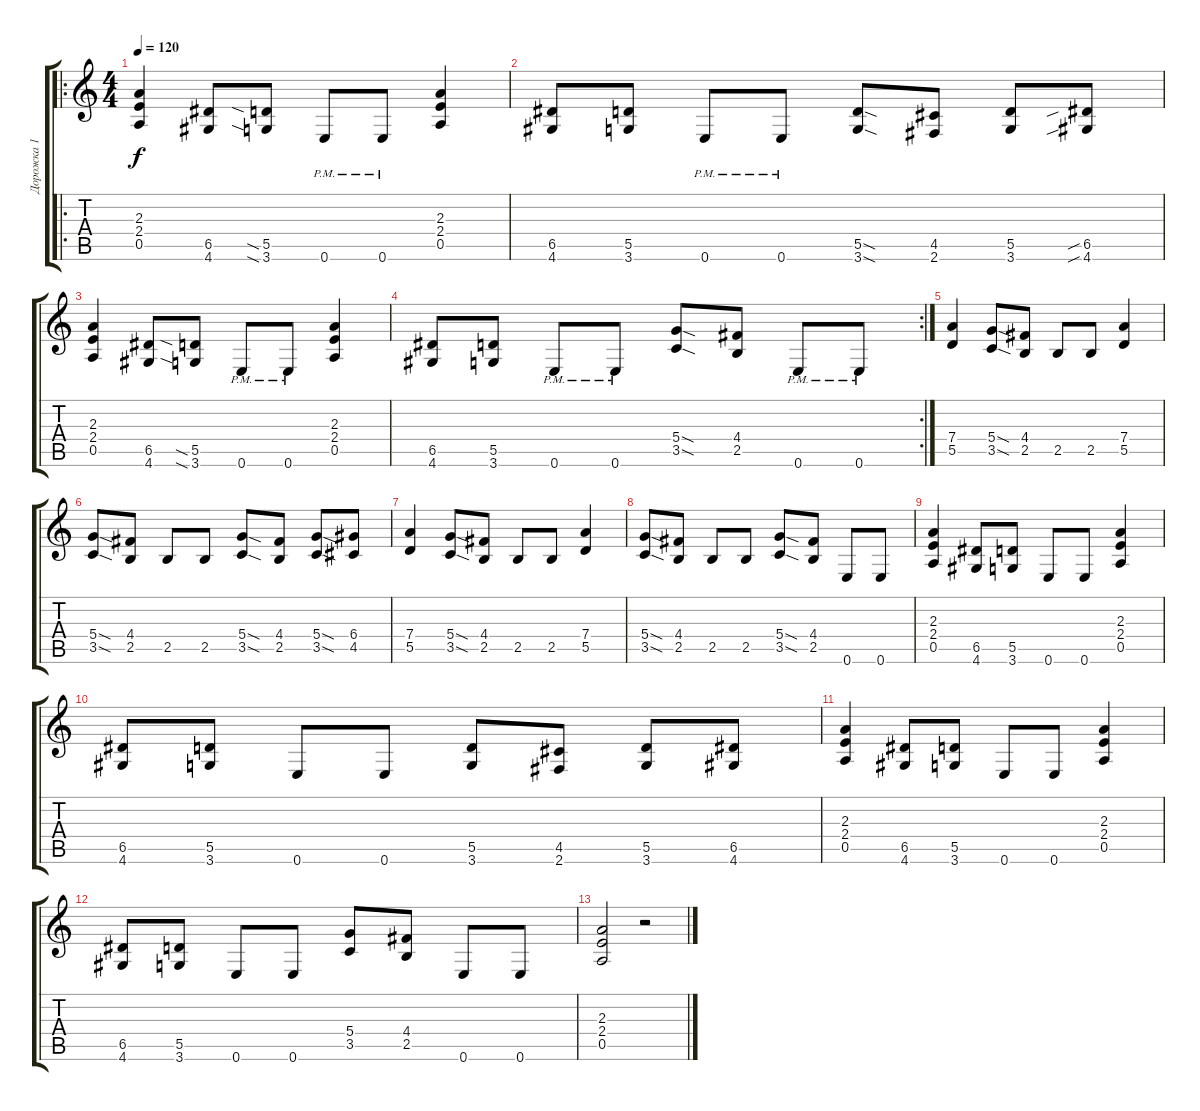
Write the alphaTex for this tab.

\track ("Дорожка 1" "Дорожка 1") {instrument distortionguitar}
\staff {score tabs}
\tuning (E4 B3 G3 D3 A2 E2) {hide}
\ro
\ts (4 4)
\tempo 120
\clef g2
\ks c
(2.3 2.4 0.5).4{dy f instrument distortionguitar} (6.5 4.6).8 (5.5{sia} 3.6{sia}).8 0.6{pm}.8 0.6{pm}.8 (2.3 2.4 0.5).4 |
(6.5 4.6).8 (5.5 3.6).8 0.6{pm}.8 0.6{pm}.8 (5.5{sod} 3.6{sod}).8 (4.5 2.6).8 (5.5 3.6).8 (6.5{sib} 4.6{sib}).8 |
(2.3 2.4 0.5).4 (6.5 4.6).8 (5.5{sia} 3.6{sia}).8 0.6{pm}.8 0.6{pm}.8 (2.3 2.4 0.5).4 |
\rc 2
(6.5 4.6).8 (5.5 3.6).8 0.6{pm}.8 0.6{pm}.8 (5.4{sod} 3.5{sod}).8 (4.4 2.5).8 0.6{pm}.8 0.6{pm}.8 |
(7.4 5.5).4 (5.4{sod} 3.5{sod}).8 (4.4 2.5).8 2.5.8 2.5.8 (7.4 5.5).4 |
(5.4{sod} 3.5{sod}).8 (4.4 2.5).8 2.5.8 2.5.8 (5.4{sod} 3.5{sod}).8 (4.4 2.5).8 (5.4{sod} 3.5{sod}).8 (6.4 4.5).8 |
(7.4 5.5).4 (5.4{sod} 3.5{sod}).8 (4.4 2.5).8 2.5.8 2.5.8 (7.4 5.5).4 |
(5.4{sod} 3.5{sod}).8 (4.4 2.5).8 2.5.8 2.5.8 (5.4{sod} 3.5{sod}).8 (4.4 2.5).8 0.6.8 0.6.8 |
(2.3 2.4 0.5).4 (6.5 4.6).8 (5.5 3.6).8 0.6.8 0.6.8 (2.3 2.4 0.5).4 |
(6.5 4.6).8 (5.5 3.6).8 0.6.8 0.6.8 (5.5 3.6).8 (4.5 2.6).8 (5.5 3.6).8 (6.5 4.6).8 |
(2.3 2.4 0.5).4 (6.5 4.6).8 (5.5 3.6).8 0.6.8 0.6.8 (2.3 2.4 0.5).4 |
(6.5 4.6).8 (5.5 3.6).8 0.6.8 0.6.8 (5.4 3.5).8 (4.4 2.5).8 0.6.8 0.6.8 |
(2.3 2.4 0.5).2 r.2
